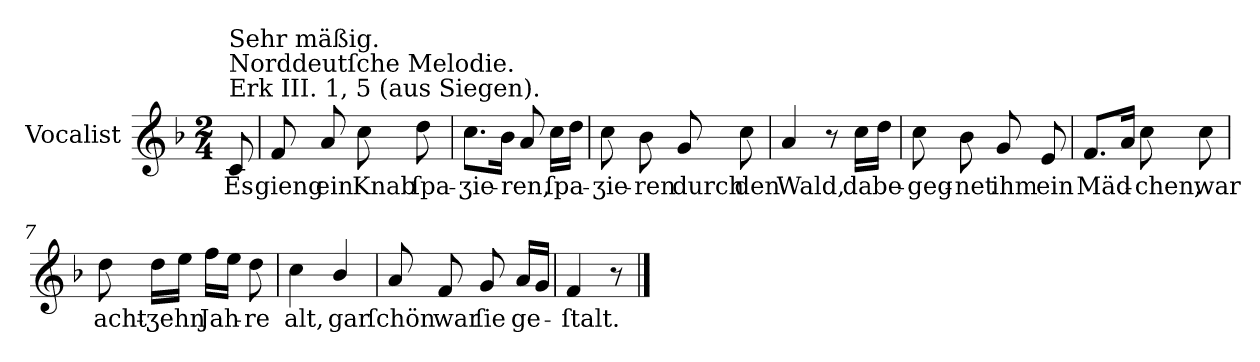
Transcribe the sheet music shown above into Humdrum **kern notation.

**kern	**text
*part1	*part1
*staff1	*staff1
*I"Vocalist	*
*k[b-]	*
*F:	*
*M2/4	*
=	=
!LO:TX:a:t=Erk III. 1, 5 (aus Siegen).	!
!LO:TX:a:t=Norddeutſche Melodie.	!
!LO:TX:a:t=Sehr mäßig.	!
8c	Es
=1	=1
8f	gieng
8a	ein
8cc	Knab
8dd	ſpa-
=2	=2
8.ccL	-ʒie-
16b-Jk	.
8a	-ren,
16ccLL	ſpa-
16ddJJ	.
=3	=3
8cc	-ʒie-
8b-	-ren
8g	durch
8cc	den
=4	=4
4a	Wald,
8r	.
16ccLL	da
16ddJJ	be-
=5	=5
8cc	-geg-
8b-	-net
8g	ihm
8e	ein
=6	=6
8.fL	Mäd-
16aJk	.
8cc	-chen,
8cc	war
=7	=7
8dd	acht-
16ddLL	-ʒehn
16eeJJ	.
16ffLL	Jah-
16eeJJ	.
8dd	-re
=8	=8
4cc	alt,
4b-/	gar
=9	=9
8a	ſchön
8f	war
8g	ſie
16aLL	ge-
16gJJ	.
=10	=10
4f	-ſtalt.
8r	.
==	==
*-	*-
